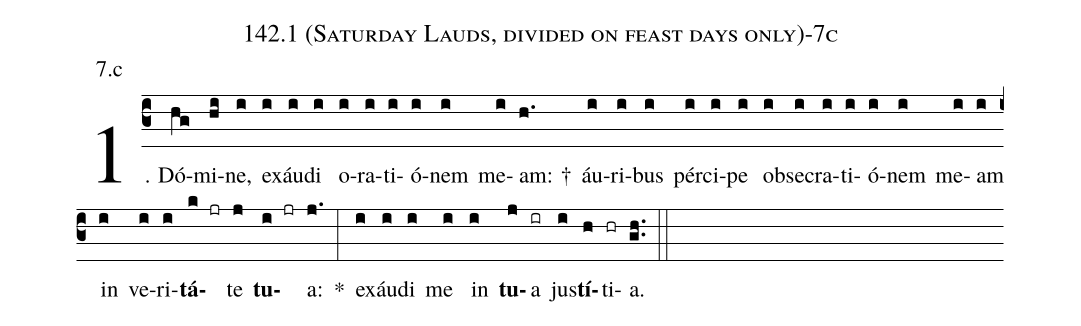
name: 142.1 (Saturday Lauds, divided on feast days only)-7c;
annotation: 7.c;
%%
(c3)1. Dó(hg)mi(hi)ne,(i) ex(i)áu(i)di(i) o(i)ra(i)ti(i)ó(i)nem(i) me(i)am: †(h.) áu(i)ri(i)bus(i) pér(i)ci(i)pe(i) ob(i)se(i)cra(i)ti(i)ó(i)nem(i) me(i)am(i) in(i) ve(i)ri(i)<b>tá</b>(k jr)te(j) <b>tu</b>(i jr)a:(j.) *(:) ex(i)áu(i)di(i) me(i) in(i) <b>tu</b>(j)a(ir) jus(i)<b>tí</b>(h)ti(hr)a.(gh..) (::)
